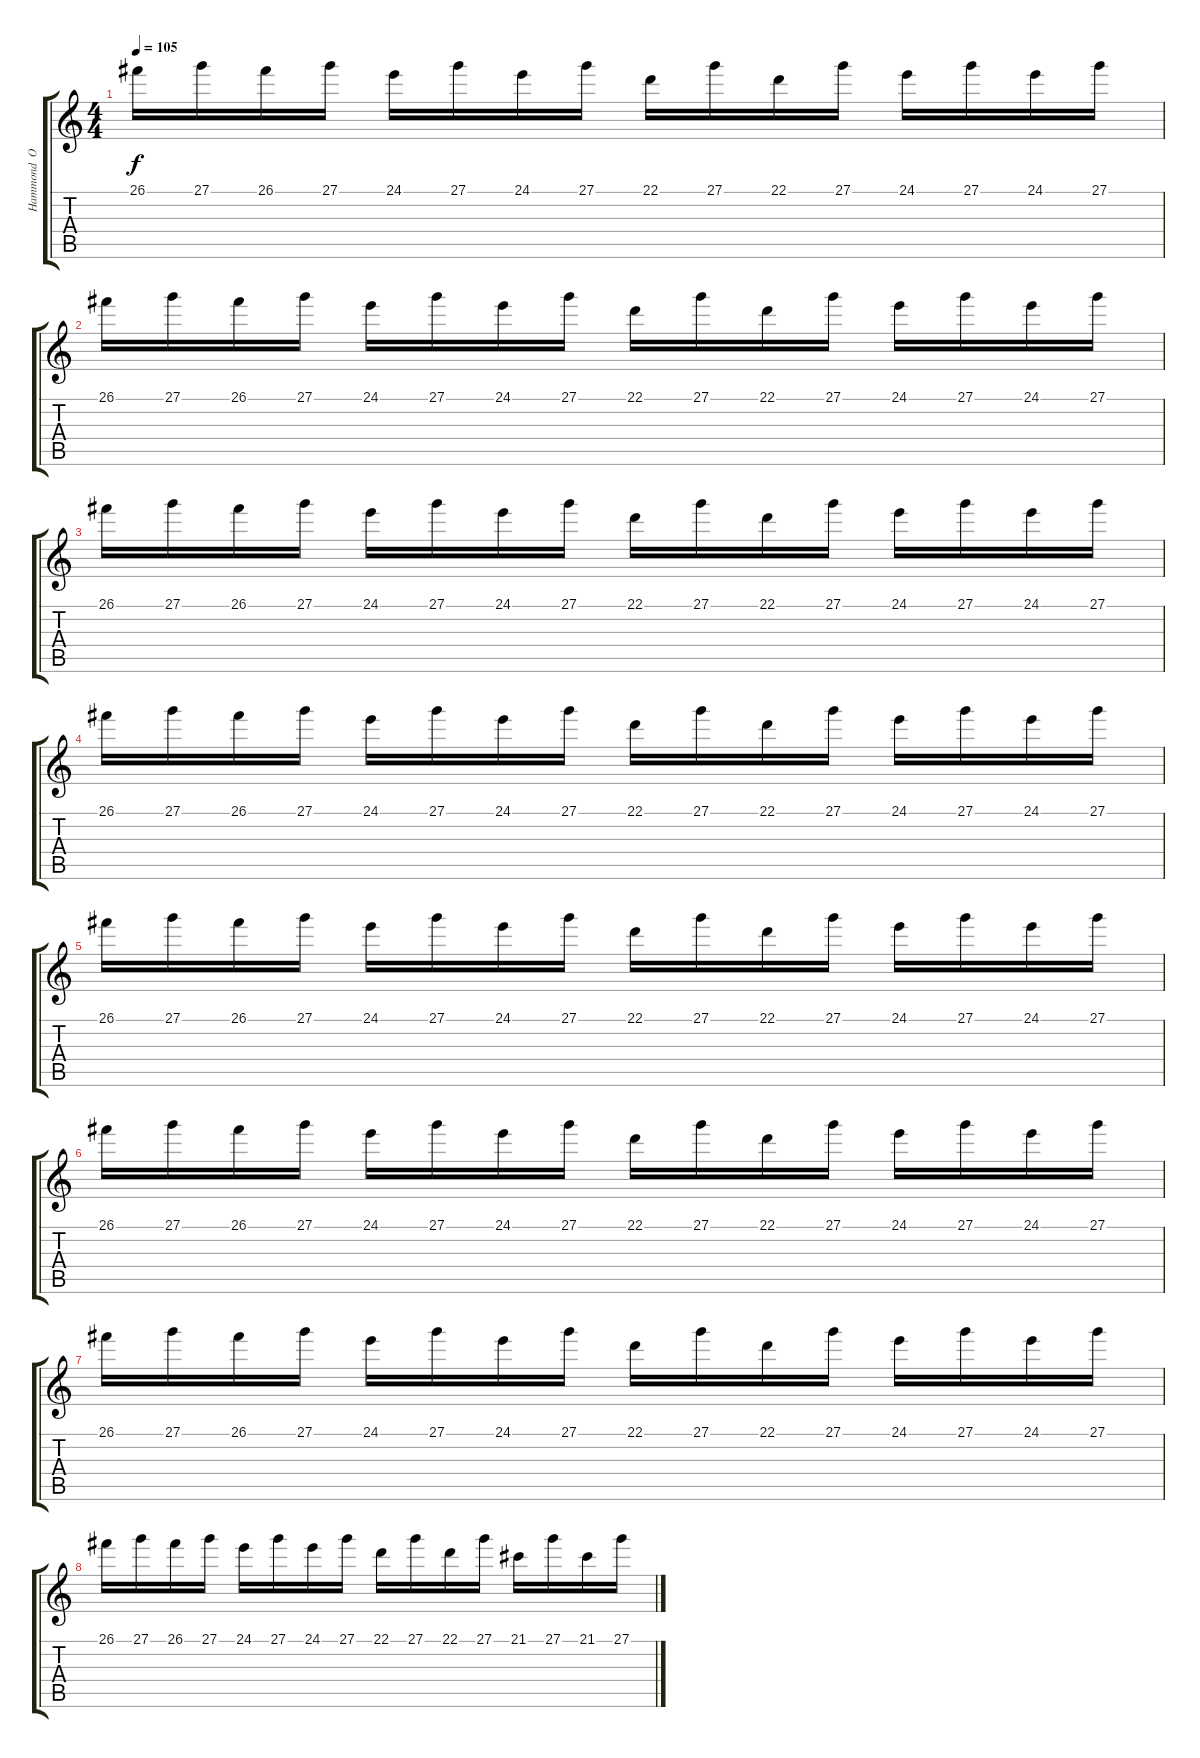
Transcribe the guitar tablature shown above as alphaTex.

\track ("Hammond  Organ" "Hammond  O") {instrument drawbarorgan}
\staff {score tabs}
\tuning (E4 B3 G3 D3 A2 E2) {hide}
\ts (4 4)
\tempo 105
\clef g2
\ks c
26.1.16{dy f volume 12} 27.1.16{volume 12} 26.1.16{volume 12} 27.1.16{volume 12} 24.1.16{volume 12} 27.1.16{volume 11} 24.1.16{volume 11} 27.1.16{volume 11} 22.1.16{volume 11} 27.1.16{volume 10} 22.1.16{volume 10} 27.1.16{volume 10} 24.1.16{volume 10} 27.1.16{volume 10} 24.1.16{volume 9} 27.1.16{volume 9} |
26.1.16{volume 9} 27.1.16 26.1.16 27.1.16 24.1.16 27.1.16 24.1.16 27.1.16 22.1.16 27.1.16 22.1.16 27.1.16 24.1.16 27.1.16 24.1.16 27.1.16 |
26.1.16 27.1.16 26.1.16 27.1.16 24.1.16 27.1.16 24.1.16 27.1.16 22.1.16 27.1.16 22.1.16 27.1.16 24.1.16 27.1.16 24.1.16 27.1.16 |
26.1.16{volume 9} 27.1.16 26.1.16{volume 9} 27.1.16{volume 9} 24.1.16{volume 9} 27.1.16{volume 9} 24.1.16{volume 9} 27.1.16{volume 10} 22.1.16{volume 10} 27.1.16{volume 10} 22.1.16{volume 10} 27.1.16{volume 10} 24.1.16{volume 10} 27.1.16{volume 10} 24.1.16{volume 10} 27.1.16{volume 10} |
26.1.16{volume 11} 27.1.16 26.1.16{volume 11} 27.1.16{volume 11} 24.1.16{volume 11} 27.1.16{volume 11} 24.1.16{volume 11} 27.1.16{volume 11} 22.1.16{volume 12} 27.1.16{volume 12} 22.1.16{volume 12} 27.1.16{volume 12} 24.1.16{volume 12} 27.1.16{volume 12} 24.1.16{volume 12} 27.1.16{volume 12} |
26.1.16{volume 12} 27.1.16 26.1.16 27.1.16 24.1.16 27.1.16 24.1.16 27.1.16 22.1.16 27.1.16 22.1.16 27.1.16 24.1.16 27.1.16 24.1.16 27.1.16 |
26.1.16{volume 12} 27.1.16{volume 12} 26.1.16{volume 12} 27.1.16{volume 12} 24.1.16{volume 12} 27.1.16{volume 11} 24.1.16{volume 11} 27.1.16{volume 11} 22.1.16{volume 11} 27.1.16{volume 10} 22.1.16{volume 10} 27.1.16{volume 10} 24.1.16{volume 10} 27.1.16{volume 10} 24.1.16{volume 9} 27.1.16{volume 9} |
26.1.16{volume 9} 27.1.16 26.1.16 27.1.16 24.1.16 27.1.16 24.1.16 27.1.16 22.1.16 27.1.16 22.1.16 27.1.16 21.1.16 27.1.16 21.1.16 27.1.16
